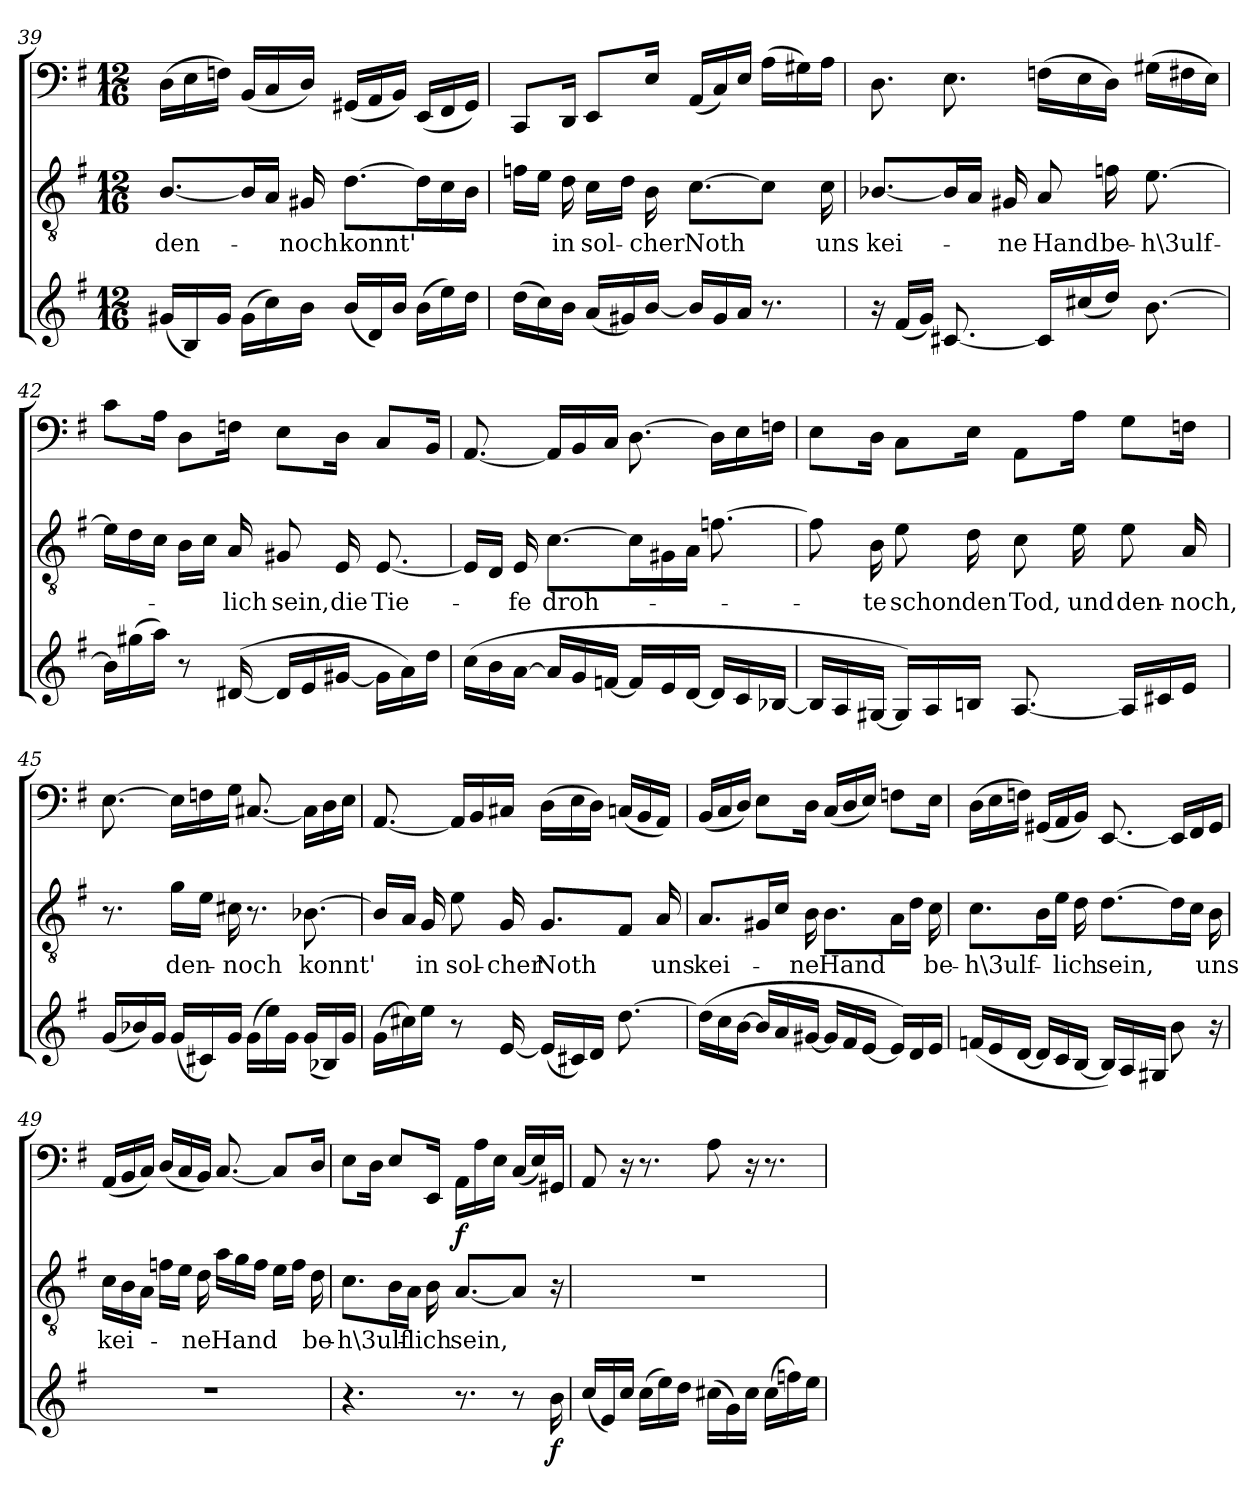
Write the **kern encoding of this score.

**kern	**dynam	**kern	**text	**kern	**dynam
*part3	*part3	*part2	*part2	*part1	*part1
*staff3	*staff3	*staff2	*staff2	*staff1	*staff1
*clefG2	*	*clefGv2	*	*clefF4	*
*k[f#]	*	*k[f#]	*	*k[f#]	*
*e:	*	*e:	*	*e:	*
*M12/16	*	*M12/16	*	*M12/16	*
=39	=39	=39	=39	=39	=39
(16g#X/LL	.	[8.B/L	den-	(16D\LL	.
16B/)	.	.	.	16E\	.
16g#/JJ	.	.	.	16Fn\JJ)	.
(16g#\LL	.	16B/L]	.	(16BB/LL	.
16cc\)	.	16A/JJ	.	16C/	.
16b\JJ	.	16G#X/	-noch	16D/JJ)	.
(16b/LL	.	[8.d\L	konnt'	(16GG#X/LL	.
16d/)	.	.	.	16AA/	.
16b/JJ	.	.	.	16BB/JJ)	.
(16b\LL	.	16d\L]	.	(16EE/LL	.
16ee\)	.	16c\	.	16FF#/	.
16dd\JJ	.	16B\JJ	.	16GG#/JJ)	.
=40	=40	=40	=40	=40	=40
(16dd\LL	.	16fn\LL	.	8CC/L	.
16cc\)	.	16e\JJ	.	.	.
16b\JJ	.	16d\	in	16DD/Jk	.
(16a/LL	.	16c\LL	sol-	8EE/L	.
16g#X/)	.	16d\JJ	.	.	.
[16b/JJ	.	16B\	-cher	16E/Jk	.
16b/LL]	.	[8.c\L	Noth	(16AA/LL	.
16g#/	.	.	.	16C/)	.
16a/JJ	.	.	.	16E/JJ	.
8.r	.	8c\J]	.	(16A\LL	.
.	.	.	.	16G#X\)	.
.	.	16c\	uns	16A\JJ	.
=41	=41	=41	=41	=41	=41
16r	.	[8.B-X/L	kei-	8.D\	.
(16f#/LL	.	.	.	.	.
16g/JJ)	.	.	.	.	.
[8.c#X/	.	16B-/L]	.	8.E\	.
.	.	16A/JJ	.	.	.
.	.	16G#X/	-ne	.	.
16c#/LL]	.	8A/	Hand	(16Fn\LL	.
(16cc#X/	.	.	.	16E\	.
16dd/JJ)	.	16fn\	be-	16D\JJ)	.
[8.b\	.	[8.e\	-h\3ulf-	(16G#X\LL	.
.	.	.	.	16F#X\	.
.	.	.	.	16E\JJ)	.
=42	=42	=42	=42	=42	=42
16b\LL]	.	16e\LL]	.	8c\L	.
(16gg#X\	.	16d\	.	.	.
16aa\JJ)	.	16c\JJ	.	16A\Jk	.
8r	.	16B\LL	.	8D\L	.
.	.	16c\JJ	.	.	.
([16d#X/	.	16A/	-lich	16Fn\Jk	.
16d#/LL]	.	8G#X/	sein,	8E\L	.
16e/	.	.	.	.	.
[16g#X/JJ	.	16E/	die	16D\Jk	.
16g#\LL]	.	[8.E/	Tie-	8C/L	.
16a\)	.	.	.	.	.
16dd\JJ	.	.	.	16BB/Jk	.
=43	=43	=43	=43	=43	=43
(16cc\LL	.	16E/LL]	.	[8.AA/	.
16b\	.	16D/JJ	.	.	.
[16a\JJ	.	16E/	-fe	.	.
16a/LL]	.	[8.c\L	droh-	16AA/LL]	.
16g/	.	.	.	16BB/	.
[16fn/JJ	.	.	.	16C/JJ	.
16f/LL]	.	16c\L]	.	[8.D\	.
16e/	.	16G#X\	.	.	.
[16d/JJ	.	16A\JJ	.	.	.
16d/LL]	.	[8.fn\	.	16D\LL]	.
16c/	.	.	.	16E\	.
[16B-X/JJ	.	.	.	16Fn\JJ	.
=44	=44	=44	=44	=44	=44
16B-/LL]	.	8f\]	.	8E\L	.
16A/	.	.	.	.	.
[16G#X/JJ	.	16B\	-te	16D\Jk	.
16G#/LL])	.	8e\	schon	8C\L	.
16A/	.	.	.	.	.
16Bn/JJ	.	16d\	den	16E\Jk	.
[8.A/	.	8c\	Tod,	8AA\L	.
.	.	16e\	und	16A\Jk	.
16A/LL]	.	8e\	den-	8G\L	.
16c#X/	.	.	.	.	.
16e/JJ	.	16A/	-noch,	16Fn\Jk	.
=45	=45	=45	=45	=45	=45
(16g/LL	.	8.r	.	[8.E\	.
16b-X/)	.	.	.	.	.
16g/JJ	.	.	.	.	.
(16g/LL	.	16g\LL	den-	16E\LL]	.
16c#X/)	.	16e\JJ	.	16Fn\	.
16g/JJ	.	16c#X\	-noch	16G\JJ	.
(16g\LL	.	8.r	.	[8.C#X/	.
16ee\)	.	.	.	.	.
16g\JJ	.	.	.	.	.
(16g/LL	.	[8.B-X\	konnt'	16C#\LL]	.
16B-X/)	.	.	.	16D\	.
16g/JJ	.	.	.	16E\JJ	.
=46	=46	=46	=46	=46	=46
(16g\LL	.	16B-/LL]	.	[8.AA/	.
16cc#X\)	.	16A/JJ	.	.	.
16ee\JJ	.	16G/	in	.	.
8r	.	8e\	sol-	16AA/LL]	.
.	.	.	.	16BB/	.
[16e/	.	16G/	-cher	16C#X/JJ	.
(16e/LL]	.	8.G/L	Noth	(16D\LL	.
16c#X/)	.	.	.	16E\	.
16d/JJ	.	.	.	16D\JJ)	.
[8.dd\	.	8F#/J	.	(16Cn/LL	.
.	.	.	.	16BB/	.
.	.	16A/	uns	16AA/JJ)	.
=47	=47	=47	=47	=47	=47
(16dd\LL]	.	8.A/L	kei-	(16BB/LL	.
16cc\	.	.	.	16C/	.
[16b\JJ	.	.	.	16D/JJ)	.
16b/LL]	.	16G#X/L	.	8E\L	.
16a/	.	16c/JJ	.	.	.
[16g#X/JJ	.	16B\	-ne	16D\Jk	.
16g#/LL]	.	8.B\L	Hand	(16C/LL	.
16f#/	.	.	.	16D/	.
[16e/JJ	.	.	.	16E/JJ)	.
16e/LL])	.	16A\L	.	8Fn\L	.
16d/	.	16d\JJ	.	.	.
16e/JJ	.	16c\	be-	16E\Jk	.
=48	=48	=48	=48	=48	=48
(16fn/LL	.	8.c\L	-h\3ulf-	(16D\LL	.
16e/	.	.	.	16E\	.
[16d/JJ	.	.	.	16Fn\JJ)	.
16d/LL]	.	16B\L	.	(16GG#X/LL	.
16c/	.	16e\JJ	.	16AA/	.
[16B/JJ	.	16d\	-lich	16BB/JJ)	.
16B/LL])	.	[8.d\L	sein,	[8.EE/	.
16A/	.	.	.	.	.
16G#X/JJ	.	.	.	.	.
8b\	.	16d\L]	.	16EE/LL]	.
.	.	16c\JJ	.	16FF#/	.
16r	.	16B\	uns	16GG#/JJ	.
=49	=49	=49	=49	=49	=49
2.r	.	16c\LL	kei-	(16AA/LL	.
.	.	16B\	.	16BB/	.
.	.	16A\JJ	.	16C/JJ)	.
.	.	16fn\LL	.	(16D/LL	.
.	.	16e\JJ	.	16C/	.
.	.	16d\	-ne	16BB/JJ)	.
.	.	16a\LL	Hand	[8.C/	.
.	.	16g\	.	.	.
.	.	16f\JJ	.	.	.
.	.	16e\LL	.	8C/L]	.
.	.	16f\JJ	.	.	.
.	.	16d\	be-	16D/Jk	.
=50	=50	=50	=50	=50	=50
4.r	.	8.c\L	-h\3ulf-	8E\L	.
.	.	.	.	16D\Jk	.
.	.	16B\L	.	8E/L	.
.	.	16A\JJ	.	.	.
.	.	16B\	-lich	16EE/Jk	.
8.r	.	[8.A/L	sein,	16AA\LL	f
.	.	.	.	16A\	.
.	.	.	.	16E\JJ	.
8r	.	8A/J]	.	(16C/LL	.
.	.	.	.	16E/)	.
16b\	f	16r	.	16GG#X/JJ	.
=51	=51	=51	=51	=51	=51
(16cc/LL	.	2.r	.	8AA/	.
16e/)	.	.	.	.	.
16cc/JJ	.	.	.	16r	.
(16cc\LL	.	.	.	8.r	.
16ee\)	.	.	.	.	.
16dd\JJ	.	.	.	.	.
(16cc#X\LL	.	.	.	8A\	.
16g\)	.	.	.	.	.
16cc#\JJ	.	.	.	16r	.
(16cc#\LL	.	.	.	8.r	.
16ffn\)	.	.	.	.	.
16ee\JJ	.	.	.	.	.
=	=	=	=	=	=
*-	*-	*-	*-	*-	*-
